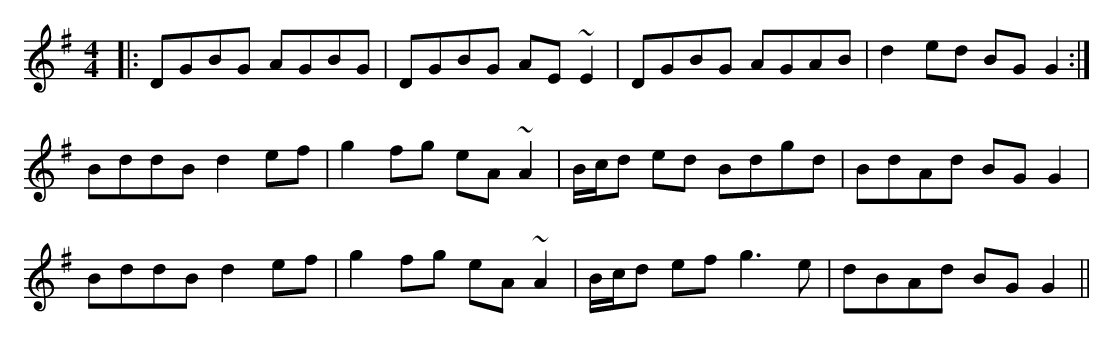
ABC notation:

X:1
M:4/4
K:G
|:DGBG AGBG|DGBG AE~E2|DGBG AGAB|d2ed BGG2:|
BddB d2ef|g2fg eA~A2|B/c/d ed Bdgd|BdAd BGG2|
BddB d2ef|g2fg eA~A2|B/c/d ef g3e|dBAd BGG2||
